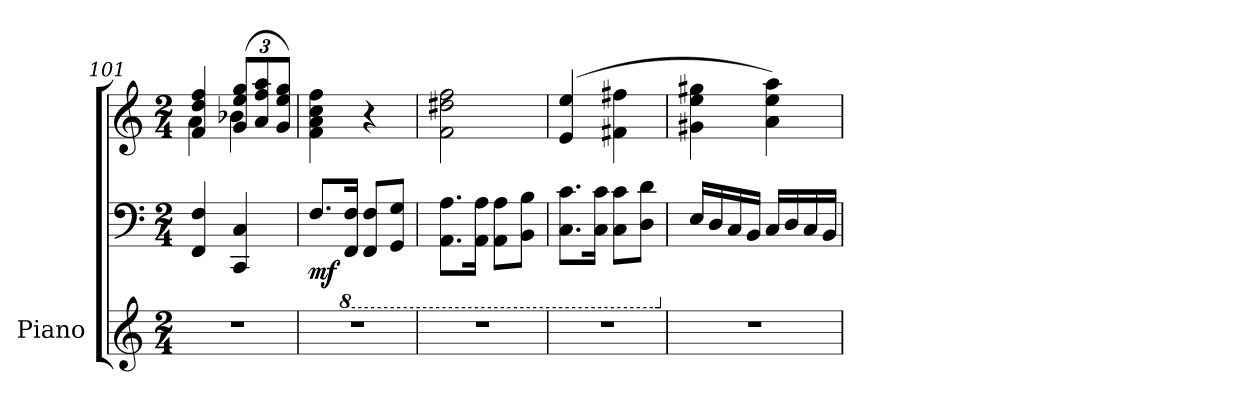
**kern	**kern	**kern	**dynam
*part1	*part1	*part1	*part1
*staff3	*staff2	*staff1	*staff1/2/3
*I"Piano	*	*	*
*I'Pno.	*	*	*
!!LO:PB:g=z
*clefG2	*clefF4	*clefG2	*
*k[]	*k[]	*k[]	*
*M2/4	*M2/4	*M2/4	*
=101	=101	=101	=101
*	*	*^	*
2r	4FF/ 4F/	4f/ 4dd/ 4ff/	4a\	.
*	*	*Xbrackettup	*	*
.	4CC/ 4C/	(>12g/ 12ee/ 12gg/L	4b-X\	.
.	.	12a/ 12ff/ 12aa/	.	.
.	.	12g/ 12ee/ 12gg/J)	.	.
*	*	*v	*v	*
=102	=102	=102	=102
!	!	!	!LO:DY:b=2
2r	8.F/L	4f\ 4a\ 4cc\ 4ff\	mf
*	*8ba	*	*
.	16FFF/ 16FF/Jk	.	.
.	8FFF/ 8FF/L	4r	.
.	8GGG/ 8GG/J	.	.
=103	=103	=103	=103
2r	8.AAA\ 8.AA\L	2f\ 2dd#X\ 2ff\	.
.	16AAA\ 16AA\Jk	.	.
.	8AAA\ 8AA\L	.	.
.	8BBB\ 8BB\J	.	.
=104	=104	=104	=104
2r	8.CC\ 8.C\L	(>4e/ 4ee/	.
.	16CC\ 16C\Jk	.	.
.	8CC\ 8C\L	4f#X\ 4ff#X\	.
.	8DD\ 8D\J	.	.
=105	=105	=105	=105
*	*X8ba	*	*
2r	16E/LL	4g#X\ 4ee\ 4gg#X\	.
.	16D/	.	.
.	16C/	.	.
.	16BB/JJ	.	.
.	16C/LL	4a\ 4ee\ 4aa\)	.
.	16D/	.	.
.	16C/	.	.
.	16BB/JJ	.	.
=	=	=	=
*-	*-	*-	*-
